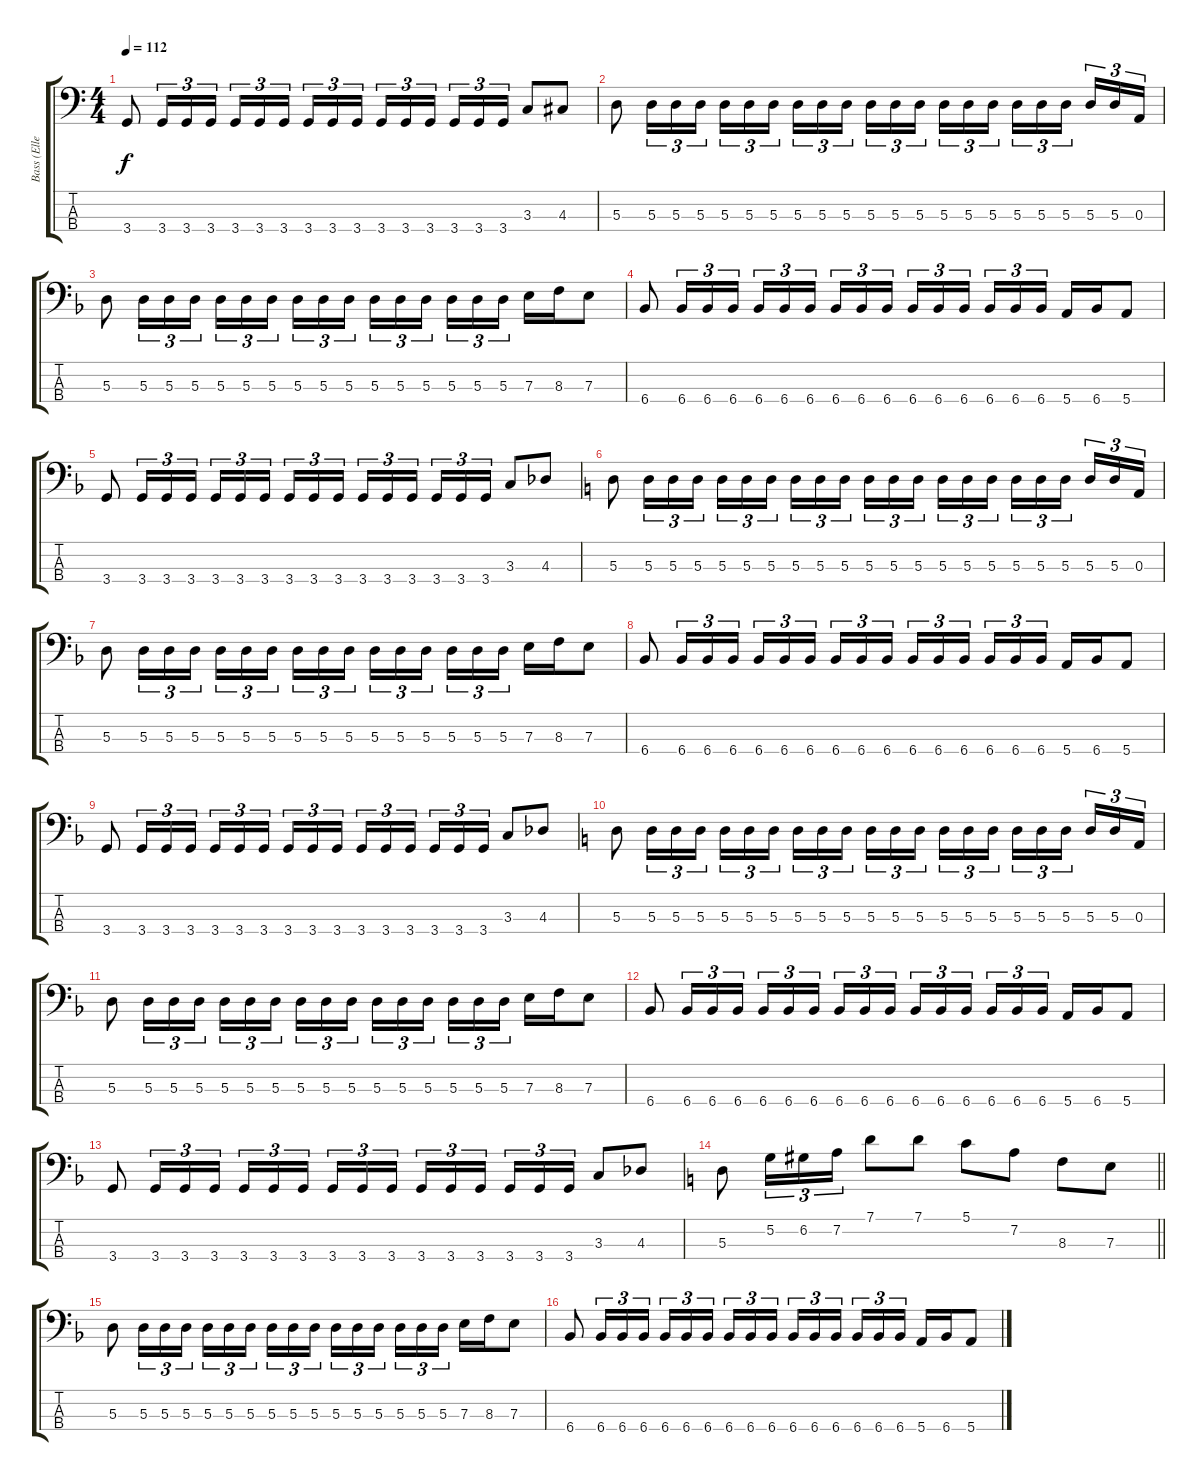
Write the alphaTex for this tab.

\track ("Bass (Ellefson)" "Bass (Elle") {instrument electricbasspick}
\staff {score tabs}
\tuning (G2 D2 A1 E1) {hide}
\ts (4 4)
\tempo 112
\clef f4
\ks c
3.4.8{dy f} 3.4.16{tu (3 2)} 3.4.16{tu (3 2)} 3.4.16{tu (3 2)} 3.4.16{tu (3 2)} 3.4.16{tu (3 2)} 3.4.16{tu (3 2) beam splitsecondary} 3.4.16{tu (3 2)} 3.4.16{tu (3 2)} 3.4.16{tu (3 2)} 3.4.16{tu (3 2)} 3.4.16{tu (3 2)} 3.4.16{tu (3 2) beam splitsecondary} 3.4.16{tu (3 2)} 3.4.16{tu (3 2)} 3.4.16{tu (3 2)} 3.3.8 4.3.8 |
5.3.8 5.3.16{tu (3 2)} 5.3.16{tu (3 2)} 5.3.16{tu (3 2)} 5.3.16{tu (3 2)} 5.3.16{tu (3 2)} 5.3.16{tu (3 2) beam splitsecondary} 5.3.16{tu (3 2)} 5.3.16{tu (3 2)} 5.3.16{tu (3 2)} 5.3.16{tu (3 2)} 5.3.16{tu (3 2)} 5.3.16{tu (3 2) beam splitsecondary} 5.3.16{tu (3 2)} 5.3.16{tu (3 2)} 5.3.16{tu (3 2)} 5.3.16{tu (3 2)} 5.3.16{tu (3 2)} 5.3.16{tu (3 2) beam splitsecondary} 5.3.16{tu (3 2)} 5.3.16{tu (3 2)} 0.3.16{tu (3 2)} |
\ks f
5.3.8 5.3.16{tu (3 2)} 5.3.16{tu (3 2)} 5.3.16{tu (3 2)} 5.3.16{tu (3 2)} 5.3.16{tu (3 2)} 5.3.16{tu (3 2) beam splitsecondary} 5.3.16{tu (3 2)} 5.3.16{tu (3 2)} 5.3.16{tu (3 2)} 5.3.16{tu (3 2)} 5.3.16{tu (3 2)} 5.3.16{tu (3 2) beam splitsecondary} 5.3.16{tu (3 2)} 5.3.16{tu (3 2)} 5.3.16{tu (3 2)} 7.3.16 8.3.16 7.3.8 |
6.4.8 6.4.16{tu (3 2)} 6.4.16{tu (3 2)} 6.4.16{tu (3 2)} 6.4.16{tu (3 2)} 6.4.16{tu (3 2)} 6.4.16{tu (3 2) beam splitsecondary} 6.4.16{tu (3 2)} 6.4.16{tu (3 2)} 6.4.16{tu (3 2)} 6.4.16{tu (3 2)} 6.4.16{tu (3 2)} 6.4.16{tu (3 2) beam splitsecondary} 6.4.16{tu (3 2)} 6.4.16{tu (3 2)} 6.4.16{tu (3 2)} 5.4.16 6.4.16 5.4.8 |
3.4.8 3.4.16{tu (3 2)} 3.4.16{tu (3 2)} 3.4.16{tu (3 2)} 3.4.16{tu (3 2)} 3.4.16{tu (3 2)} 3.4.16{tu (3 2) beam splitsecondary} 3.4.16{tu (3 2)} 3.4.16{tu (3 2)} 3.4.16{tu (3 2)} 3.4.16{tu (3 2)} 3.4.16{tu (3 2)} 3.4.16{tu (3 2) beam splitsecondary} 3.4.16{tu (3 2)} 3.4.16{tu (3 2)} 3.4.16{tu (3 2)} 3.3.8 4.3.8 |
\ks c
5.3.8 5.3.16{tu (3 2)} 5.3.16{tu (3 2)} 5.3.16{tu (3 2)} 5.3.16{tu (3 2)} 5.3.16{tu (3 2)} 5.3.16{tu (3 2) beam splitsecondary} 5.3.16{tu (3 2)} 5.3.16{tu (3 2)} 5.3.16{tu (3 2)} 5.3.16{tu (3 2)} 5.3.16{tu (3 2)} 5.3.16{tu (3 2) beam splitsecondary} 5.3.16{tu (3 2)} 5.3.16{tu (3 2)} 5.3.16{tu (3 2)} 5.3.16{tu (3 2)} 5.3.16{tu (3 2)} 5.3.16{tu (3 2) beam splitsecondary} 5.3.16{tu (3 2)} 5.3.16{tu (3 2)} 0.3.16{tu (3 2)} |
\ks f
5.3.8 5.3.16{tu (3 2)} 5.3.16{tu (3 2)} 5.3.16{tu (3 2)} 5.3.16{tu (3 2)} 5.3.16{tu (3 2)} 5.3.16{tu (3 2) beam splitsecondary} 5.3.16{tu (3 2)} 5.3.16{tu (3 2)} 5.3.16{tu (3 2)} 5.3.16{tu (3 2)} 5.3.16{tu (3 2)} 5.3.16{tu (3 2) beam splitsecondary} 5.3.16{tu (3 2)} 5.3.16{tu (3 2)} 5.3.16{tu (3 2)} 7.3.16 8.3.16 7.3.8 |
6.4.8 6.4.16{tu (3 2)} 6.4.16{tu (3 2)} 6.4.16{tu (3 2)} 6.4.16{tu (3 2)} 6.4.16{tu (3 2)} 6.4.16{tu (3 2) beam splitsecondary} 6.4.16{tu (3 2)} 6.4.16{tu (3 2)} 6.4.16{tu (3 2)} 6.4.16{tu (3 2)} 6.4.16{tu (3 2)} 6.4.16{tu (3 2) beam splitsecondary} 6.4.16{tu (3 2)} 6.4.16{tu (3 2)} 6.4.16{tu (3 2)} 5.4.16 6.4.16 5.4.8 |
3.4.8 3.4.16{tu (3 2)} 3.4.16{tu (3 2)} 3.4.16{tu (3 2)} 3.4.16{tu (3 2)} 3.4.16{tu (3 2)} 3.4.16{tu (3 2) beam splitsecondary} 3.4.16{tu (3 2)} 3.4.16{tu (3 2)} 3.4.16{tu (3 2)} 3.4.16{tu (3 2)} 3.4.16{tu (3 2)} 3.4.16{tu (3 2) beam splitsecondary} 3.4.16{tu (3 2)} 3.4.16{tu (3 2)} 3.4.16{tu (3 2)} 3.3.8 4.3.8 |
\ks c
5.3.8 5.3.16{tu (3 2)} 5.3.16{tu (3 2)} 5.3.16{tu (3 2)} 5.3.16{tu (3 2)} 5.3.16{tu (3 2)} 5.3.16{tu (3 2) beam splitsecondary} 5.3.16{tu (3 2)} 5.3.16{tu (3 2)} 5.3.16{tu (3 2)} 5.3.16{tu (3 2)} 5.3.16{tu (3 2)} 5.3.16{tu (3 2) beam splitsecondary} 5.3.16{tu (3 2)} 5.3.16{tu (3 2)} 5.3.16{tu (3 2)} 5.3.16{tu (3 2)} 5.3.16{tu (3 2)} 5.3.16{tu (3 2) beam splitsecondary} 5.3.16{tu (3 2)} 5.3.16{tu (3 2)} 0.3.16{tu (3 2)} |
\ks f
5.3.8 5.3.16{tu (3 2)} 5.3.16{tu (3 2)} 5.3.16{tu (3 2)} 5.3.16{tu (3 2)} 5.3.16{tu (3 2)} 5.3.16{tu (3 2) beam splitsecondary} 5.3.16{tu (3 2)} 5.3.16{tu (3 2)} 5.3.16{tu (3 2)} 5.3.16{tu (3 2)} 5.3.16{tu (3 2)} 5.3.16{tu (3 2) beam splitsecondary} 5.3.16{tu (3 2)} 5.3.16{tu (3 2)} 5.3.16{tu (3 2)} 7.3.16 8.3.16 7.3.8 |
6.4.8 6.4.16{tu (3 2)} 6.4.16{tu (3 2)} 6.4.16{tu (3 2)} 6.4.16{tu (3 2)} 6.4.16{tu (3 2)} 6.4.16{tu (3 2) beam splitsecondary} 6.4.16{tu (3 2)} 6.4.16{tu (3 2)} 6.4.16{tu (3 2)} 6.4.16{tu (3 2)} 6.4.16{tu (3 2)} 6.4.16{tu (3 2) beam splitsecondary} 6.4.16{tu (3 2)} 6.4.16{tu (3 2)} 6.4.16{tu (3 2)} 5.4.16 6.4.16 5.4.8 |
3.4.8 3.4.16{tu (3 2)} 3.4.16{tu (3 2)} 3.4.16{tu (3 2)} 3.4.16{tu (3 2)} 3.4.16{tu (3 2)} 3.4.16{tu (3 2) beam splitsecondary} 3.4.16{tu (3 2)} 3.4.16{tu (3 2)} 3.4.16{tu (3 2)} 3.4.16{tu (3 2)} 3.4.16{tu (3 2)} 3.4.16{tu (3 2) beam splitsecondary} 3.4.16{tu (3 2)} 3.4.16{tu (3 2)} 3.4.16{tu (3 2)} 3.3.8 4.3.8 |
\barLineRight lightlight
\ks c
5.3.8 5.2.16{tu (3 2)} 6.2.16{tu (3 2)} 7.2.16{tu (3 2)} 7.1.8 7.1.8 5.1.8 7.2.8 8.3.8 7.3.8 |
\ks f
5.3.8 5.3.16{tu (3 2)} 5.3.16{tu (3 2)} 5.3.16{tu (3 2)} 5.3.16{tu (3 2)} 5.3.16{tu (3 2)} 5.3.16{tu (3 2) beam splitsecondary} 5.3.16{tu (3 2)} 5.3.16{tu (3 2)} 5.3.16{tu (3 2)} 5.3.16{tu (3 2)} 5.3.16{tu (3 2)} 5.3.16{tu (3 2) beam splitsecondary} 5.3.16{tu (3 2)} 5.3.16{tu (3 2)} 5.3.16{tu (3 2)} 7.3.16 8.3.16 7.3.8 |
6.4.8 6.4.16{tu (3 2)} 6.4.16{tu (3 2)} 6.4.16{tu (3 2)} 6.4.16{tu (3 2)} 6.4.16{tu (3 2)} 6.4.16{tu (3 2) beam splitsecondary} 6.4.16{tu (3 2)} 6.4.16{tu (3 2)} 6.4.16{tu (3 2)} 6.4.16{tu (3 2)} 6.4.16{tu (3 2)} 6.4.16{tu (3 2) beam splitsecondary} 6.4.16{tu (3 2)} 6.4.16{tu (3 2)} 6.4.16{tu (3 2)} 5.4.16 6.4.16 5.4.8
